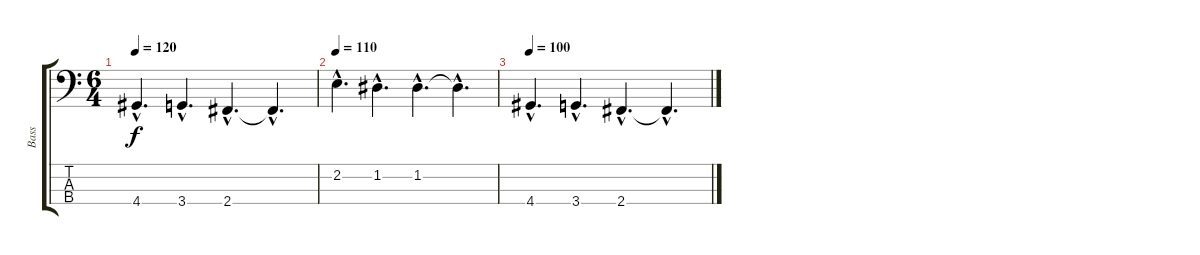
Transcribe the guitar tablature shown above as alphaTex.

\track ("Bass" "Bass") {instrument electricbassfinger}
\staff {score tabs}
\tuning (G2 D2 A1 E1) {hide}
\ts (6 4)
\tempo 120
\clef f4
\ks c
4.4{hac}.4{d dy f} 3.4{hac}.4{d} 2.4{hac}.4{d} 2.4{hac t}.4{d} |
\tempo 110
2.2{hac}.4{d} 1.2{hac}.4{d} 1.2{hac}.4{d} 1.2{hac t}.4{d} |
\tempo 100
4.4{hac}.4{d} 3.4{hac}.4{d} 2.4{hac}.4{d} 2.4{hac t}.4{d}
